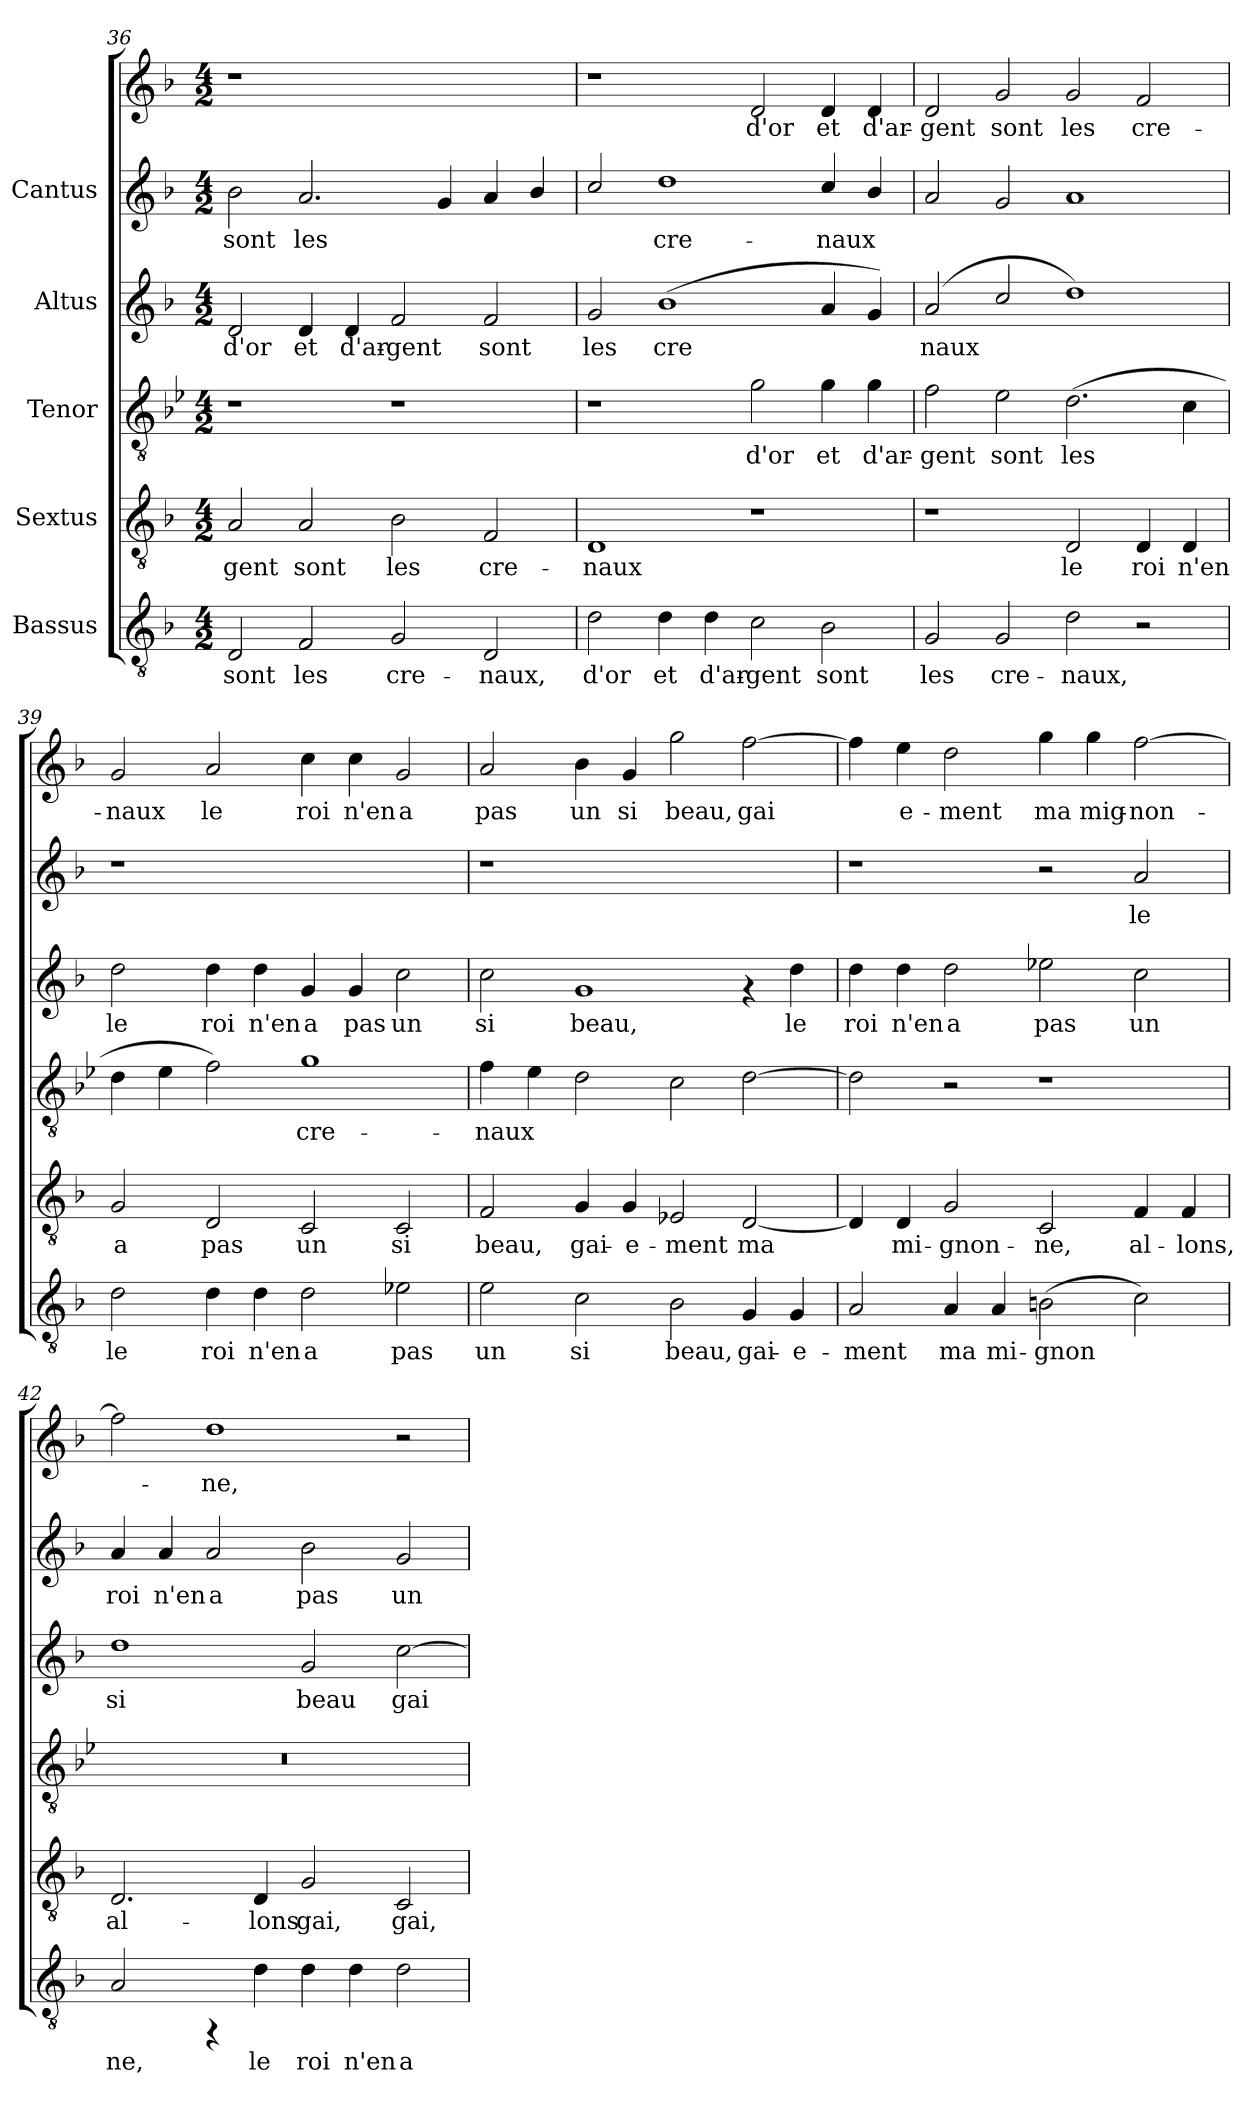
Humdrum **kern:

**kern	**text	**kern	**text	**kern	**text	**kern	**text	**kern	**text	**kern	**text
*part5	*part5	*part4	*part4	*part3	*part3	*part2	*part2	*part1	*part1	*part1	*part1
*staff6	*staff6	*staff5	*staff5	*staff4	*staff4	*staff3	*staff3	*staff2	*staff2	*staff1	*staff1
*I"Bassus	*	*I"Sextus	*	*I"Tenor	*	*I"Altus	*	*I"Cantus	*	*	*
*clefGv2	*	*clefGv2	*	*clefGv2	*	*clefG2	*	*clefG2	*	*clefG2	*
*k[b-]	*	*k[b-]	*	*k[b-e-]	*	*k[b-]	*	*k[b-]	*	*k[b-]	*
*F:	*	*F:	*	*B-:	*	*F:	*	*F:	*	*F:	*
*M4/2	*	*M4/2	*	*M4/2	*	*M4/2	*	*M4/2	*	*M4/2	*
=36	=36	=36	=36	=36	=36	=36	=36	=36	=36	=36	=36
!	!LO:LY:b:cj	!	!LO:LY:b:cj	!	!	!	!LO:LY:b:cj	!	!LO:LY:b:cj	!	!
2D/	sont	2A/	-gent	1r	.	2d/	d'or	2b-\	sont	1r	.
!	!LO:LY:b:cj	!	!LO:LY:b:cj	!	!	!	!LO:LY:b:cj	!	!LO:LY:b:cj	!	!
2F/	les	2A/	sont	.	.	4d/	et	2.a/	les	.	.
!	!	!	!	!	!	!	!LO:LY:b:cj	!	!	!	!
.	.	.	.	.	.	4d/	d'ar-	.	.	.	.
!	!LO:LY:b:cj	!	!LO:LY:b:cj	!	!	!	!LO:LY:b:cj	!	!	!	!
2G/	cre-	2B-\	les	1r	.	2f/	-gent	.	.	1ryy	.
!	!	!	!	!	!	!	!	!	!LO:LY:b:cj	!	!
.	.	.	.	.	.	.	.	4g/	.	.	.
!	!LO:LY:b:cj	!	!LO:LY:b:cj	!	!	!	!LO:LY:b:cj	!	!LO:LY:b:cj	!	!
2D/	-naux,	2F/	cre-	.	.	2f/	sont	4a/	.	.	.
!	!	!	!	!	!	!	!	!	!LO:LY:b:cj	!	!
.	.	.	.	.	.	.	.	4b-/	.	.	.
!!LO:LB:g=z
=37	=37	=37	=37	=37	=37	=37	=37	=37	=37	=37	=37
!	!LO:LY:b:cj	!	!LO:LY:b:cj	!	!	!	!LO:LY:b:cj	!	!LO:LY:b:cj	!	!
2d\	d'or	1D	-naux	1r	.	2g/	les	2cc/	-	1r	.
!	!LO:LY:b:cj	!	!	!	!	!	!LO:LY:b:cj	!	!LO:LY:b:cj	!	!
4d\	et	.	.	.	.	(<1b-	cre-	1dd	cre-	.	.
!	!LO:LY:b:cj	!	!	!	!	!	!	!	!	!	!
4d\	d'ar-	.	.	.	.	.	.	.	.	.	.
!	!LO:LY:b:cj	!	!	!	!LO:LY:b:cj	!	!	!	!	!	!LO:LY:b:cj
2c\	-gent	1r	.	2g\	d'or	.	.	.	.	2d/	d'or
!	!LO:LY:b:cj	!	!	!	!LO:LY:b:cj	!	!LO:LY:b:cj	!	!LO:LY:b:cj	!	!LO:LY:b:cj
2B-\	sont	.	.	4g\	et	4a/	--	4cc/	-naux	4d/	et
!	!	!	!	!	!LO:LY:b:cj	!	!LO:LY:b:cj	!	!LO:LY:b:cj	!	!LO:LY:b:cj
.	.	.	.	4g\	d'ar-	4g/)	--	4b-/	.	4d/	d'ar-
=38	=38	=38	=38	=38	=38	=38	=38	=38	=38	=38	=38
!	!LO:LY:b:cj	!	!	!	!LO:LY:b:cj	!	!LO:LY:b:cj	!	!	!	!LO:LY:b:cj
2G/	les	1r	.	2f\	-gent	(<2a/	-naux	2a/	.	2d/	gent
!	!LO:LY:b:cj	!	!	!	!LO:LY:b:cj	!	!LO:LY:b:cj	!	!	!	!LO:LY:b:cj
2G/	cre-	.	.	2e-\	sont	2cc/	.	2g/	.	2g/	sont
!	!LO:LY:b:cj	!	!LO:LY:b:cj	!	!LO:LY:b:cj	!	!LO:LY:b:cj	!	!	!	!LO:LY:b:cj
2d\	-naux,	2D/	le	(>2.d\	les	1dd)	.	1a	.	2g/	les
!	!	!	!LO:LY:b:cj	!	!	!	!	!	!	!	!LO:LY:b:cj
2r	.	4D/	roi	.	.	.	.	.	.	2f/	cre-
!	!	!	!LO:LY:b:cj	!	!LO:LY:b:cj	!	!	!	!	!	!
.	.	4D/	n'en	4c\	.	.	.	.	.	.	.
=39	=39	=39	=39	=39	=39	=39	=39	=39	=39	=39	=39
!	!LO:LY:b:cj	!	!LO:LY:b:cj	!	!LO:LY:b:cj	!	!LO:LY:b:cj	!	!	!	!LO:LY:b:cj
2d\	le	2G/	a	4d\	.	2dd\	le	1r	.	2g/	-naux
!	!	!	!	!	!LO:LY:b:cj	!	!	!	!	!	!
.	.	.	.	4e-\	.	.	.	.	.	.	.
!	!LO:LY:b:cj	!	!LO:LY:b:cj	!	!LO:LY:b:cj	!	!LO:LY:b:cj	!	!	!	!LO:LY:b:cj
4d\	roi	2D/	pas	2f\)	.	4dd\	roi	.	.	2a/	le
!	!LO:LY:b:cj	!	!	!	!	!	!LO:LY:b:cj	!	!	!	!
4d\	n'en	.	.	.	.	4dd\	n'en	.	.	.	.
!	!LO:LY:b:cj	!	!LO:LY:b:cj	!	!LO:LY:b:cj	!	!LO:LY:b:cj	!	!	!	!LO:LY:b:cj
2d\	a	2C/	un	1g	cre-	4g/	a	1ryy	.	4cc\	roi
!	!	!	!	!	!	!	!LO:LY:b:cj	!	!	!	!LO:LY:b:cj
.	.	.	.	.	.	4g/	pas	.	.	4cc\	n'en
!	!LO:LY:b:cj	!	!LO:LY:b:cj	!	!	!	!LO:LY:b:cj	!	!	!	!LO:LY:b:cj
2e-X\	pas	2C/	si	.	.	2cc\	un	.	.	2g/	a
!!LO:PB:g=z
=40	=40	=40	=40	=40	=40	=40	=40	=40	=40	=40	=40
!	!LO:LY:b:cj	!	!LO:LY:b:cj	!	!LO:LY:b:cj	!	!LO:LY:b:cj	!	!	!	!LO:LY:b:cj
2e\	un	2F/	beau,	4f\	-naux	2cc\	si	1r	.	2a/	pas
!	!	!	!	!	!LO:LY:b:cj	!	!	!	!	!	!
.	.	.	.	4e-\	.	.	.	.	.	.	.
!	!LO:LY:b:cj	!	!LO:LY:b:cj	!	!LO:LY:b:cj	!	!LO:LY:b:cj	!	!	!	!LO:LY:b:cj
2c\	si	4G/	gai-	2d\	.	1g	beau,	.	.	4b-\	un
!	!	!	!LO:LY:b:cj	!	!	!	!	!	!	!	!LO:LY:b:cj
.	.	4G/	-e-	.	.	.	.	.	.	4g/	si
!	!LO:LY:b:cj	!	!LO:LY:b:cj	!	!LO:LY:b:cj	!	!	!	!	!	!LO:LY:b:cj
2B-\	beau,	2E-X/	-ment	2c\	.	.	.	1ryy	.	2gg\	beau,
!	!LO:LY:b:cj	!	!LO:LY:b:cj	!	!LO:LY:b:cj	!	!	!	!	!	!LO:LY:b:cj
4G/	gai-	[<2D/	ma	[>2d\	.	4rf	.	.	.	[>2ff\	gai-
!	!LO:LY:b:cj	!	!	!	!	!	!LO:LY:b:cj	!	!	!	!
4G/	-e-	.	.	.	.	4dd\	le	.	.	.	.
=41	=41	=41	=41	=41	=41	=41	=41	=41	=41	=41	=41
!	!LO:LY:b:cj	!	!LO:LY:b:cj	!	!	!	!LO:LY:b:cj	!	!	!	!LO:LY:b:cj
2A/	-ment	4D/]	.	2d\]	.	4dd\	roi	1r	.	4ff\]	-
!	!	!	!LO:LY:b:cj	!	!	!	!LO:LY:b:cj	!	!	!	!LO:LY:b:cj
.	.	4D/	mi-	.	.	4dd\	n'en	.	.	4ee\	e-
!	!LO:LY:b:cj	!	!LO:LY:b:cj	!	!	!	!LO:LY:b:cj	!	!	!	!LO:LY:b:cj
4A/	ma	2G/	-gnon-	2r	.	2dd\	a	.	.	2dd\	-ment
!	!LO:LY:b:cj	!	!	!	!	!	!	!	!	!	!
4A/	mi-	.	.	.	.	.	.	.	.	.	.
!	!LO:LY:b:cj	!	!LO:LY:b:cj	!	!	!	!LO:LY:b:cj	!	!	!	!LO:LY:b:cj
(>2Bn\	-gnon-	2C/	-ne,	1r	.	2ee-X\	pas	2r	.	4gg\	ma
!	!	!	!	!	!	!	!	!	!	!	!LO:LY:b:cj
.	.	.	.	.	.	.	.	.	.	4gg\	mig-
!	!LO:LY:b:cj	!	!LO:LY:b:cj	!	!	!	!LO:LY:b:cj	!	!LO:LY:b:cj	!	!LO:LY:b:cj
2c\)	--	4F/	al-	.	.	2cc\	un	2a/	-le	[>2ff\	-non-
!	!	!	!LO:LY:b:cj	!	!	!	!	!	!	!	!
.	.	4F/	-lons,	.	.	.	.	.	.	.	.
!!LO:LB:g=z
=42	=42	=42	=42	=42	=42	=42	=42	=42	=42	=42	=42
!	!LO:LY:b:cj	!	!LO:LY:b:cj	!	!	!	!LO:LY:b:cj	!	!LO:LY:b:cj	!	!LO:LY:b:cj
2A/	-ne,	2.D/	al-	0r	.	1dd	si	4a/	roi	2ff\]	.
!	!	!	!	!	!	!	!	!	!LO:LY:b:cj	!	!
.	.	.	.	.	.	.	.	4a/	n'en	.	.
!	!	!	!	!	!	!	!	!	!LO:LY:b:cj	!	!LO:LY:b:cj
4rFF	.	.	.	.	.	.	.	2a/	a	1dd	ne,
!	!LO:LY:b:cj	!	!LO:LY:b:cj	!	!	!	!	!	!	!	!
4d\	le	4D/	-lons	.	.	.	.	.	.	.	.
!	!LO:LY:b:cj	!	!LO:LY:b:cj	!	!	!	!LO:LY:b:cj	!	!LO:LY:b:cj	!	!
4d\	roi	2G/	gai,	.	.	2g/	beau	2b-\	pas	.	.
!	!LO:LY:b:cj	!	!	!	!	!	!	!	!	!	!
4d\	n'en	.	.	.	.	.	.	.	.	.	.
!	!LO:LY:b:cj	!	!LO:LY:b:cj	!	!	!	!LO:LY:b:cj	!	!LO:LY:b:cj	!	!
2d\	a	2C/	gai,	.	.	[>2cc\	gai-	2g/	un	2r	.
=	=	=	=	=	=	=	=	=	=	=	=
*-	*-	*-	*-	*-	*-	*-	*-	*-	*-	*-	*-
